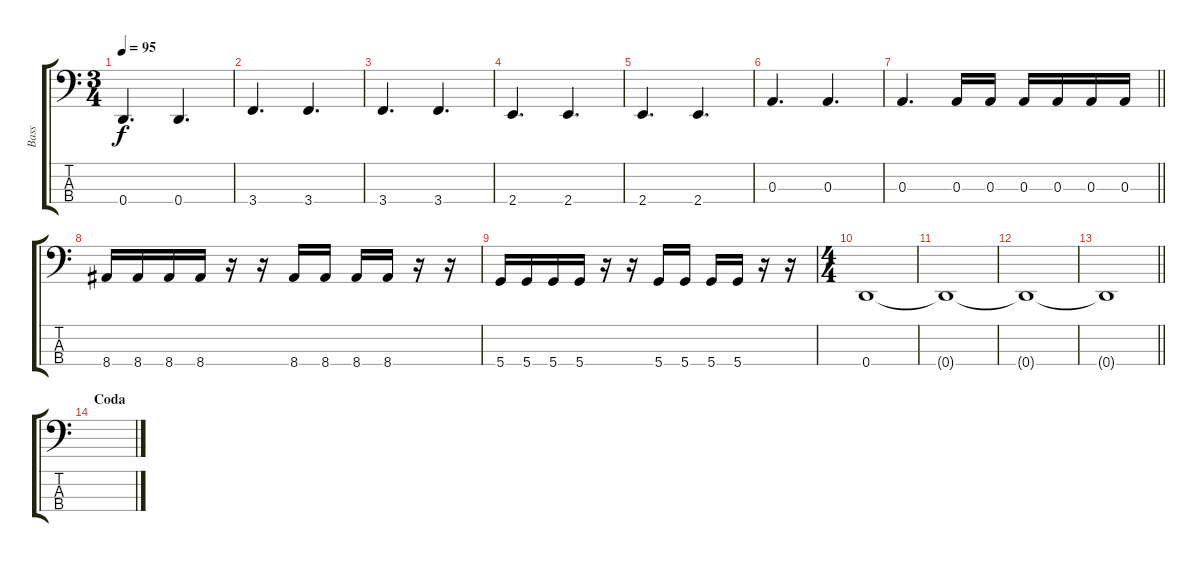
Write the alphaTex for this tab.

\track ("Bass" "Bass") {instrument electricbasspick}
\staff {score tabs}
\tuning (G2 D2 A1 D1) {hide}
\ts (3 4)
\tempo 95
\clef f4
\ks c
0.4.4{d dy f} 0.4.4{d} |
3.4.4{d} 3.4.4{d} |
3.4.4{d} 3.4.4{d} |
2.4.4{d} 2.4.4{d} |
2.4.4{d} 2.4.4{d} |
0.3.4{d} 0.3.4{d} |
\barLineRight lightlight
0.3.4{d} 0.3.16 0.3.16 0.3.16 0.3.16 0.3.16 0.3.16 |
8.4.16 8.4.16 8.4.16 8.4.16 r.16 r.16 8.4.16 8.4.16 8.4.16 8.4.16 r.16 r.16 |
5.4.16 5.4.16 5.4.16 5.4.16 r.16 r.16 5.4.16 5.4.16 5.4.16 5.4.16 r.16 r.16 |
\ts (4 4)
0.4.1 |
0.4{t}.1 |
0.4{t}.1 |
\barLineRight lightlight
0.4{t}.1 |
\section ("" "Coda")
